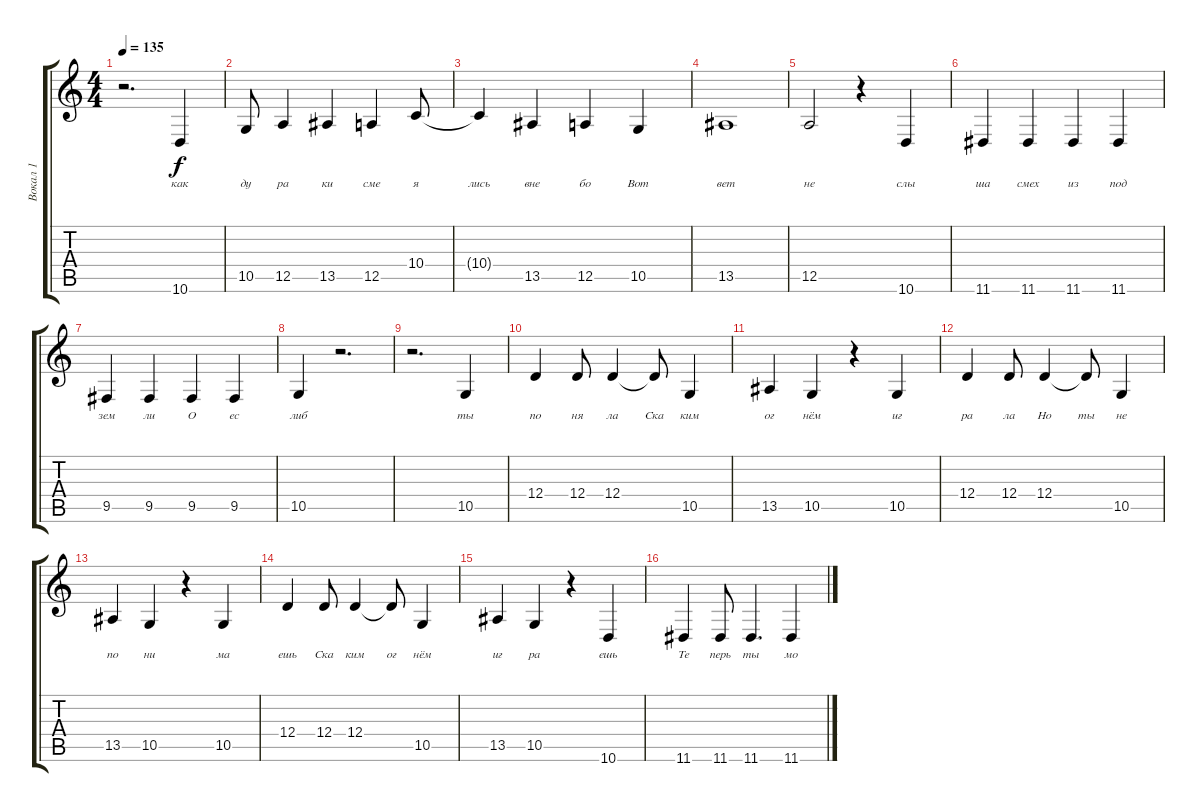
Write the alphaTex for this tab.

\track ("Вокал 1" "Вокал 1") {instrument violin}
\staff {score tabs}
\tuning (E4 B3 G3 D3 A2 E2) {hide}
\ts (4 4)
\tempo 135
\clef g2
\ks c
r.2{d dy f} 10.6.4{lyrics (0 "как") lyrics (1 "") lyrics (2 "") lyrics (3 "") lyrics (4 "")} |
10.5.8{lyrics (0 "ду") lyrics (1 "") lyrics (2 "") lyrics (3 "") lyrics (4 "")} 12.5.4{lyrics (0 "ра") lyrics (1 "") lyrics (2 "") lyrics (3 "") lyrics (4 "")} 13.5.4{lyrics (0 "ки") lyrics (1 "") lyrics (2 "") lyrics (3 "") lyrics (4 "")} 12.5.4{lyrics (0 "сме") lyrics (1 "") lyrics (2 "") lyrics (3 "") lyrics (4 "")} 10.4.8{lyrics (0 "я") lyrics (1 "") lyrics (2 "") lyrics (3 "") lyrics (4 "")} |
10.4{t}.4{lyrics (0 "лись") lyrics (1 "") lyrics (2 "") lyrics (3 "") lyrics (4 "")} 13.5.4{lyrics (0 "вне") lyrics (1 "") lyrics (2 "") lyrics (3 "") lyrics (4 "")} 12.5.4{lyrics (0 "бо") lyrics (1 "") lyrics (2 "") lyrics (3 "") lyrics (4 "")} 10.5.4{lyrics (0 "Вот") lyrics (1 "") lyrics (2 "") lyrics (3 "") lyrics (4 "")} |
13.5.1{lyrics (0 "вет") lyrics (1 "") lyrics (2 "") lyrics (3 "") lyrics (4 "")} |
12.5.2{lyrics (0 "не") lyrics (1 "") lyrics (2 "") lyrics (3 "") lyrics (4 "")} r.4 10.6.4{lyrics (0 "слы") lyrics (1 "") lyrics (2 "") lyrics (3 "") lyrics (4 "")} |
11.6.4{lyrics (0 "ша") lyrics (1 "") lyrics (2 "") lyrics (3 "") lyrics (4 "")} 11.6.4{lyrics (0 "смех") lyrics (1 "") lyrics (2 "") lyrics (3 "") lyrics (4 "")} 11.6.4{lyrics (0 "из") lyrics (1 "") lyrics (2 "") lyrics (3 "") lyrics (4 "")} 11.6.4{lyrics (0 "под") lyrics (1 "") lyrics (2 "") lyrics (3 "") lyrics (4 "")} |
9.5.4{lyrics (0 "зем") lyrics (1 "") lyrics (2 "") lyrics (3 "") lyrics (4 "")} 9.5.4{lyrics (0 "ли") lyrics (1 "") lyrics (2 "") lyrics (3 "") lyrics (4 "")} 9.5.4{lyrics (0 "О") lyrics (1 "") lyrics (2 "") lyrics (3 "") lyrics (4 "")} 9.5.4{lyrics (0 "ес") lyrics (1 "") lyrics (2 "") lyrics (3 "") lyrics (4 "")} |
10.5.4{lyrics (0 "либ") lyrics (1 "") lyrics (2 "") lyrics (3 "") lyrics (4 "")} r.2{d} |
r.2{d} 10.5.4{lyrics (0 "ты") lyrics (1 "") lyrics (2 "") lyrics (3 "") lyrics (4 "")} |
12.4.4{lyrics (0 "по") lyrics (1 "") lyrics (2 "") lyrics (3 "") lyrics (4 "")} 12.4.8{lyrics (0 "ня") lyrics (1 "") lyrics (2 "") lyrics (3 "") lyrics (4 "")} 12.4.4{lyrics (0 "ла") lyrics (1 "") lyrics (2 "") lyrics (3 "") lyrics (4 "")} 12.4{t}.8{lyrics (0 "Ска") lyrics (1 "") lyrics (2 "") lyrics (3 "") lyrics (4 "")} 10.5.4{lyrics (0 "ким") lyrics (1 "") lyrics (2 "") lyrics (3 "") lyrics (4 "")} |
13.5.4{lyrics (0 "ог") lyrics (1 "") lyrics (2 "") lyrics (3 "") lyrics (4 "")} 10.5.4{lyrics (0 "нём") lyrics (1 "") lyrics (2 "") lyrics (3 "") lyrics (4 "")} r.4 10.5.4{lyrics (0 "иг") lyrics (1 "") lyrics (2 "") lyrics (3 "") lyrics (4 "")} |
12.4.4{lyrics (0 "ра") lyrics (1 "") lyrics (2 "") lyrics (3 "") lyrics (4 "")} 12.4.8{lyrics (0 "ла") lyrics (1 "") lyrics (2 "") lyrics (3 "") lyrics (4 "")} 12.4.4{lyrics (0 "Но") lyrics (1 "") lyrics (2 "") lyrics (3 "") lyrics (4 "")} 12.4{t}.8{lyrics (0 "ты") lyrics (1 "") lyrics (2 "") lyrics (3 "") lyrics (4 "")} 10.5.4{lyrics (0 "не") lyrics (1 "") lyrics (2 "") lyrics (3 "") lyrics (4 "")} |
13.5.4{lyrics (0 "по") lyrics (1 "") lyrics (2 "") lyrics (3 "") lyrics (4 "")} 10.5.4{lyrics (0 "ни") lyrics (1 "") lyrics (2 "") lyrics (3 "") lyrics (4 "")} r.4 10.5.4{lyrics (0 "ма") lyrics (1 "") lyrics (2 "") lyrics (3 "") lyrics (4 "")} |
12.4.4{lyrics (0 "ешь") lyrics (1 "") lyrics (2 "") lyrics (3 "") lyrics (4 "")} 12.4.8{lyrics (0 "Ска") lyrics (1 "") lyrics (2 "") lyrics (3 "") lyrics (4 "")} 12.4.4{lyrics (0 "ким") lyrics (1 "") lyrics (2 "") lyrics (3 "") lyrics (4 "")} 12.4{t}.8{lyrics (0 "ог") lyrics (1 "") lyrics (2 "") lyrics (3 "") lyrics (4 "")} 10.5.4{lyrics (0 "нём") lyrics (1 "") lyrics (2 "") lyrics (3 "") lyrics (4 "")} |
13.5.4{lyrics (0 "иг") lyrics (1 "") lyrics (2 "") lyrics (3 "") lyrics (4 "")} 10.5.4{lyrics (0 "ра") lyrics (1 "") lyrics (2 "") lyrics (3 "") lyrics (4 "")} r.4 10.6.4{lyrics (0 "ешь") lyrics (1 "") lyrics (2 "") lyrics (3 "") lyrics (4 "")} |
11.6.4{lyrics (0 "Те") lyrics (1 "") lyrics (2 "") lyrics (3 "") lyrics (4 "")} 11.6.8{lyrics (0 "перь") lyrics (1 "") lyrics (2 "") lyrics (3 "") lyrics (4 "")} 11.6.4{d lyrics (0 "ты") lyrics (1 "") lyrics (2 "") lyrics (3 "") lyrics (4 "")} 11.6.4{lyrics (0 "мо") lyrics (1 "") lyrics (2 "") lyrics (3 "") lyrics (4 "")}
